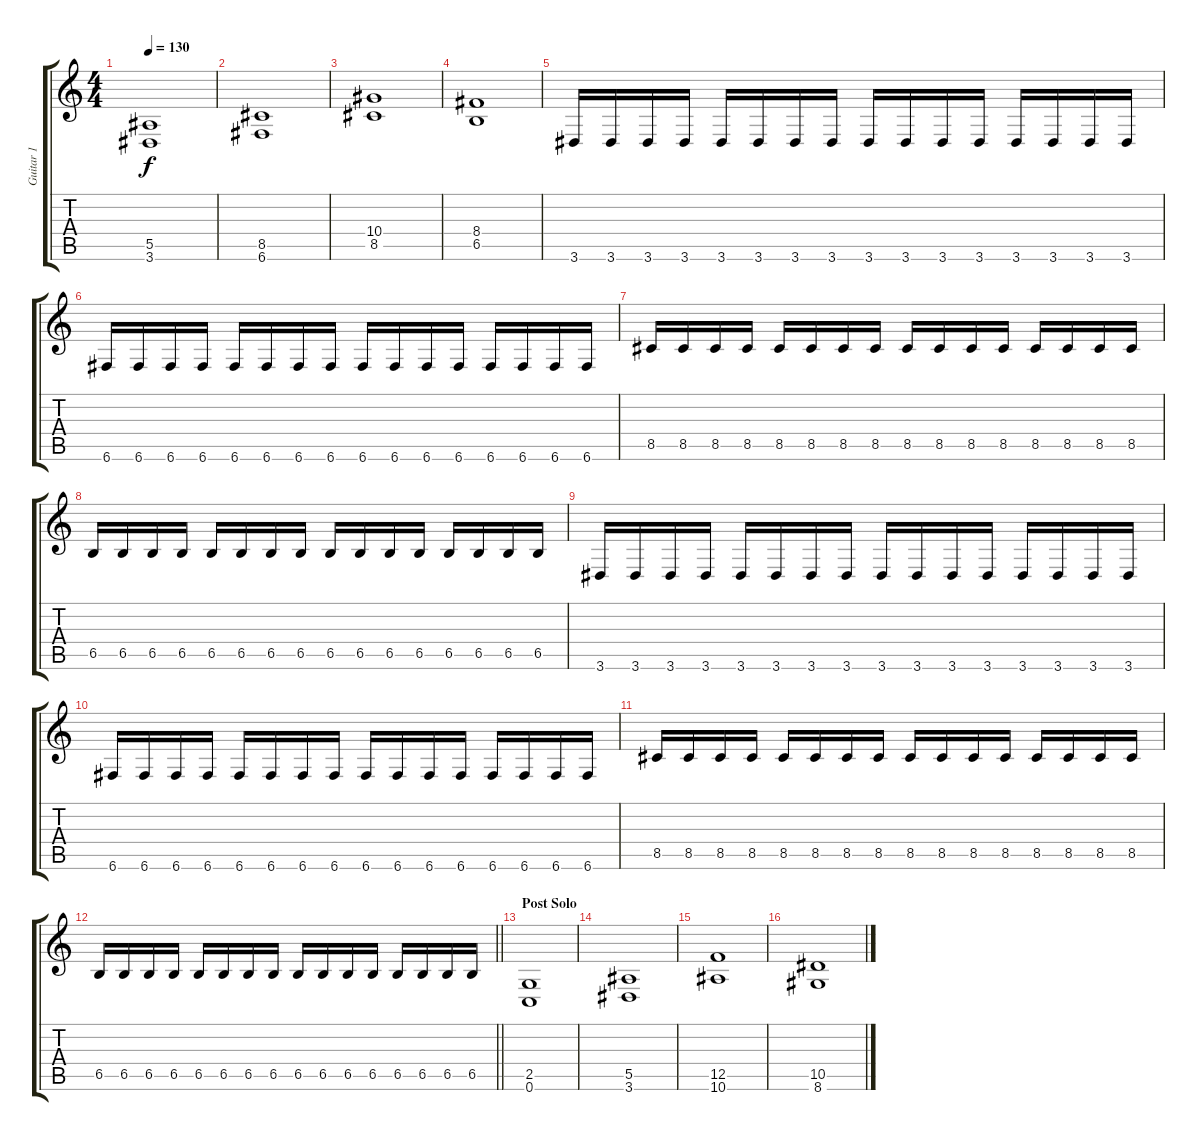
\track ("Guitar 1" "Guitar 1") {instrument distortionguitar}
\staff {score tabs}
\tuning (C4 G3 Eb3 Bb2 F2 C2) {hide}
\ts (4 4)
\tempo 130
\clef g2
\ks c
(5.5 3.6).1{dy f} |
(8.5 6.6).1 |
(10.4 8.5).1 |
(8.4 6.5).1 |
3.6.16 3.6.16 3.6.16 3.6.16 3.6.16 3.6.16 3.6.16 3.6.16 3.6.16 3.6.16 3.6.16 3.6.16 3.6.16 3.6.16 3.6.16 3.6.16 |
6.6.16 6.6.16 6.6.16 6.6.16 6.6.16 6.6.16 6.6.16 6.6.16 6.6.16 6.6.16 6.6.16 6.6.16 6.6.16 6.6.16 6.6.16 6.6.16 |
8.5.16 8.5.16 8.5.16 8.5.16 8.5.16 8.5.16 8.5.16 8.5.16 8.5.16 8.5.16 8.5.16 8.5.16 8.5.16 8.5.16 8.5.16 8.5.16 |
6.5.16 6.5.16 6.5.16 6.5.16 6.5.16 6.5.16 6.5.16 6.5.16 6.5.16 6.5.16 6.5.16 6.5.16 6.5.16 6.5.16 6.5.16 6.5.16 |
3.6.16 3.6.16 3.6.16 3.6.16 3.6.16 3.6.16 3.6.16 3.6.16 3.6.16 3.6.16 3.6.16 3.6.16 3.6.16 3.6.16 3.6.16 3.6.16 |
6.6.16 6.6.16 6.6.16 6.6.16 6.6.16 6.6.16 6.6.16 6.6.16 6.6.16 6.6.16 6.6.16 6.6.16 6.6.16 6.6.16 6.6.16 6.6.16 |
8.5.16 8.5.16 8.5.16 8.5.16 8.5.16 8.5.16 8.5.16 8.5.16 8.5.16 8.5.16 8.5.16 8.5.16 8.5.16 8.5.16 8.5.16 8.5.16 |
\barLineRight lightlight
6.5.16 6.5.16 6.5.16 6.5.16 6.5.16 6.5.16 6.5.16 6.5.16 6.5.16 6.5.16 6.5.16 6.5.16 6.5.16 6.5.16 6.5.16 6.5.16 |
\section ("" "Post Solo")
(2.5 0.6).1 |
(5.5 3.6).1 |
(12.5 10.6).1 |
(10.5 8.6).1
